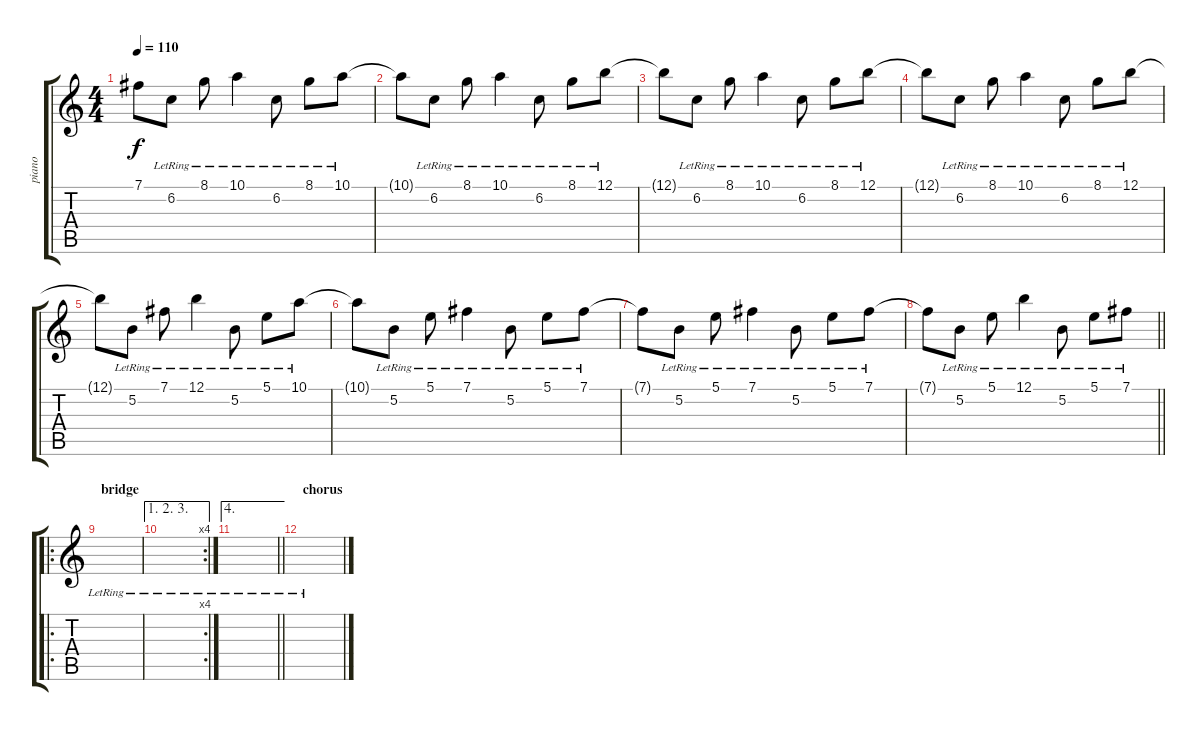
\track ("piano" "piano") {instrument electricgrandpiano}
\staff {score tabs}
\tuning (B4 Gb4 D4 A3 E3 B2) {hide}
\ts (4 4)
\tempo 110
\clef g2
\ks c
7.1{t}.8{dy f} 6.2{lr}.8 8.1{lr}.8 10.1{lr}.4 6.2{lr}.8 8.1{lr}.8 10.1{lr}.8 |
10.1{t}.8 6.2{lr}.8 8.1{lr}.8 10.1{lr}.4 6.2{lr}.8 8.1{lr}.8 12.1{lr}.8 |
12.1{t}.8 6.2{lr}.8 8.1{lr}.8 10.1{lr}.4 6.2{lr}.8 8.1{lr}.8 12.1{lr}.8 |
12.1{t}.8 6.2{lr}.8 8.1{lr}.8 10.1{lr}.4 6.2{lr}.8 8.1{lr}.8 12.1{lr}.8 |
12.1{t}.8 5.2{lr}.8 7.1{lr}.8 12.1{lr}.4 5.2{lr}.8 5.1{lr}.8 10.1{lr}.8 |
10.1{t}.8 5.2{lr}.8 5.1{lr}.8 7.1{lr}.4 5.2{lr}.8 5.1{lr}.8 7.1{lr}.8 |
7.1{t}.8 5.2{lr}.8 5.1{lr}.8 7.1{lr}.4 5.2{lr}.8 5.1{lr}.8 7.1{lr}.8 |
\barLineRight lightlight
7.1{t}.8 5.2{lr}.8 5.1{lr}.8 12.1{lr}.4 5.2{lr}.8 5.1{lr}.8 7.1{lr}.8 |
\ro
\section ("" "bridge")
|
\ae (1 2 3)
\rc 4
|
\ae 4
\barLineRight lightlight
|
\section ("" "chorus")
